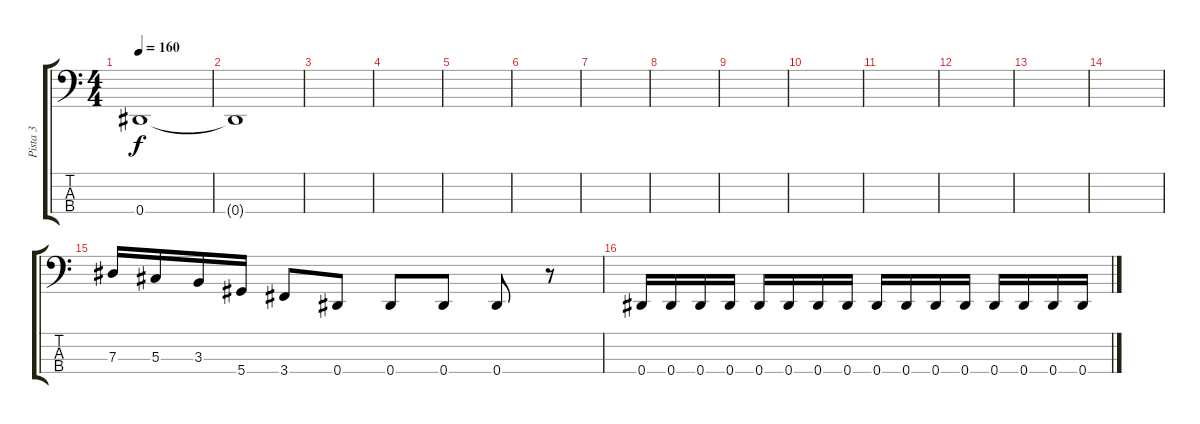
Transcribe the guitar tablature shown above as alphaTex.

\track ("Pista 3" "Pista 3") {instrument electricbasspick}
\staff {score tabs}
\tuning (Gb2 Db2 Ab1 Eb1) {hide}
\ts (4 4)
\tempo 160
\clef f4
\ks c
0.4{t}.1{dy f} |
0.4{t}.1 |
|
|
|
|
|
|
|
|
|
|
|
|
7.3.16 5.3.16 3.3.16 5.4.16 3.4.8 0.4.8 0.4.8 0.4.8 0.4.8 r.8 |
0.4.16 0.4.16 0.4.16 0.4.16 0.4.16 0.4.16 0.4.16 0.4.16 0.4.16 0.4.16 0.4.16 0.4.16 0.4.16 0.4.16 0.4.16 0.4.16
